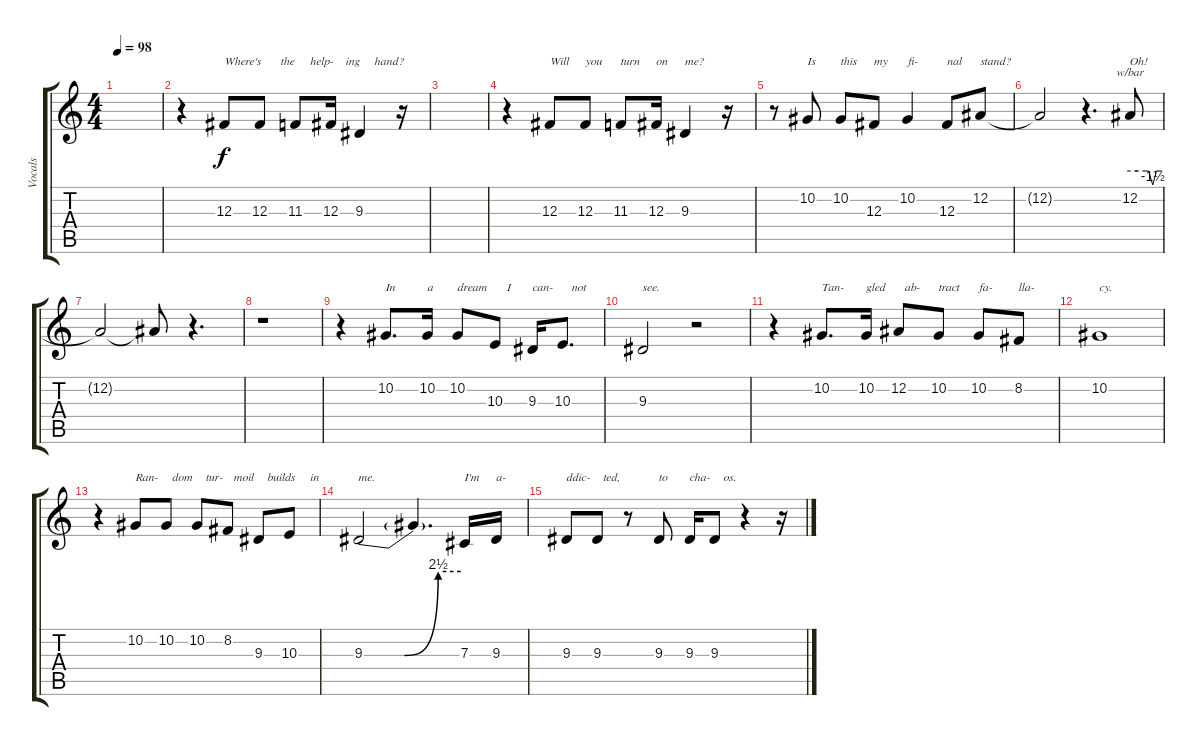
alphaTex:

\track ("Vocals" "Vocals") {instrument trumpet}
\staff {score tabs}
\tuning (Eb4 Bb3 Gb3 Db3 Ab2 Eb2) {hide}
\ts (4 4)
\tempo 98
\clef g2
\ks c
|
r.4 12.3.8{txt "Where's"} 12.3.8{txt "       the"} 11.3.8{txt "     help-"} 12.3.16{txt "     ing"} 9.3.4{txt "     hand?"} r.16 |
|
r.4 12.3.8{txt "Will"} 12.3.8{txt "you"} 11.3.8{txt "turn"} 12.3.16{txt "on"} 9.3.4{txt "me?"} r.16 |
r.8 10.2.8{txt "Is"} 10.2.8{txt "this"} 12.3.8{txt "my"} 10.2.4{txt "fi-"} 12.3.8{txt "nal"} 12.2.8{txt "stand?"} |
12.2{t}.2 r.4{d} 12.2.8{tbe (custom default 0 0 15 0 30 0 35 0 43 -6 50 0 60 0) txt "Oh!"} |
12.2{t}.2 12.2{t}.8 r.4{d} |
r.1 |
r.4 10.2.8{d txt "In"} 10.2.16{txt "a"} 10.2.8{txt "dream"} 10.3.8{txt "    I"} 9.3.16{txt "can-"} 10.3.8{d txt "   not"} |
9.3.2{txt "see."} r.2 |
r.4 10.2.8{d txt "Tan-"} 10.2.16{txt "gled"} 12.2.8{txt "  ab-"} 10.2.8{txt "tract"} 10.2.8{txt "fa-"} 8.2.8{txt "lla-"} |
10.2.1{txt "cy."} |
r.4 10.2.8{txt "Ran-"} 10.2.8{txt "  dom"} 10.2.8{txt "   tur-"} 8.2.8{txt "  moil"} 9.3.8{txt "   builds"} 10.3.8{txt "       in"} |
9.3{be (custom 0 0 25 0 46 10 60 10)}.2{txt "me."} 9.3{t}.4{d} 7.3.16{txt "I'm"} 9.3.16{txt "a-"} |
9.3.8{txt "ddic-"} 9.3.8{txt "  ted,"} r.8 9.3.8{txt "to"} 9.3.16{txt "cha-"} 9.3.8{txt "   os."} r.4 r.16
